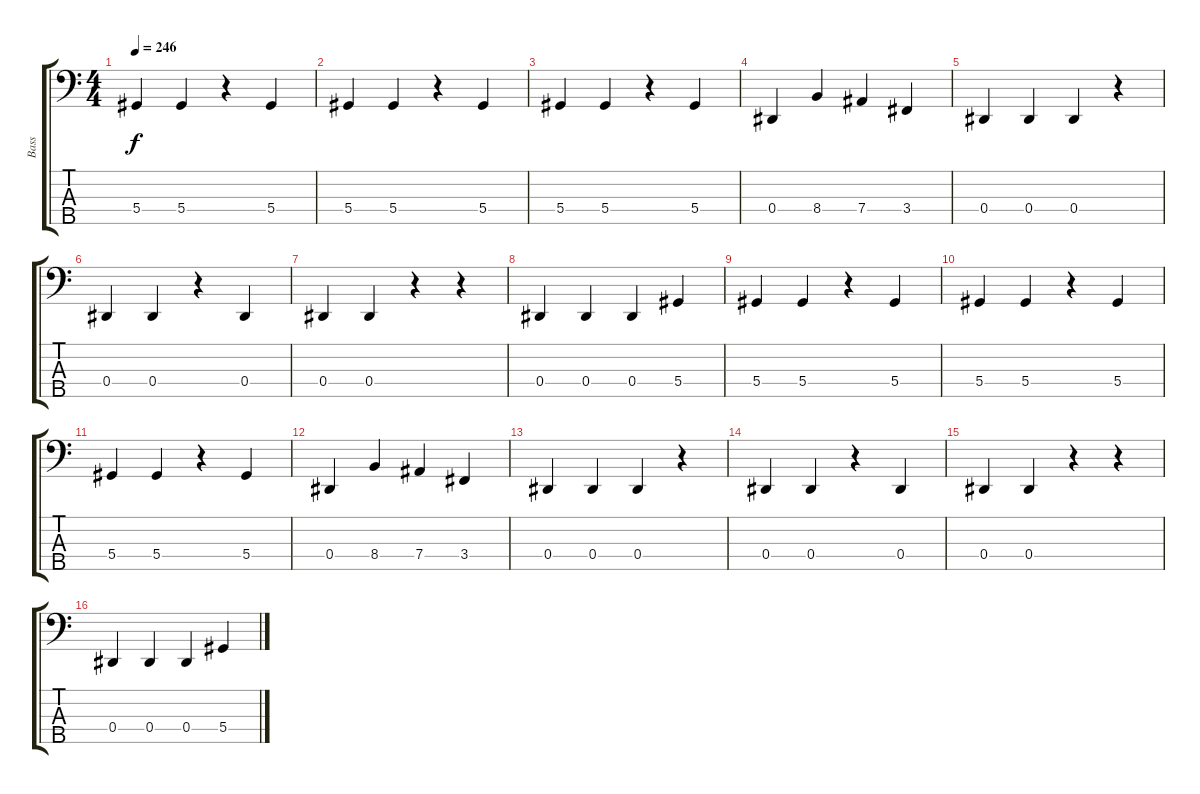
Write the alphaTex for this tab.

\track ("Bass" "Bass") {instrument electricbassfinger}
\staff {score tabs}
\tuning (Gb2 Db2 Ab1 Eb1 Bb0) {hide}
\ts (4 4)
\tempo 246
\clef f4
\ks c
5.4.4{dy f} 5.4.4 r.4 5.4.4 |
5.4.4 5.4.4 r.4 5.4.4 |
5.4.4 5.4.4 r.4 5.4.4 |
0.4.4 8.4.4 7.4.4 3.4.4 |
0.4.4 0.4.4 0.4.4 r.4 |
0.4.4 0.4.4 r.4 0.4.4 |
0.4.4 0.4.4 r.4 r.4 |
0.4.4 0.4.4 0.4.4 5.4.4 |
5.4.4 5.4.4 r.4 5.4.4 |
5.4.4 5.4.4 r.4 5.4.4 |
5.4.4 5.4.4 r.4 5.4.4 |
0.4.4 8.4.4 7.4.4 3.4.4 |
0.4.4 0.4.4 0.4.4 r.4 |
0.4.4 0.4.4 r.4 0.4.4 |
0.4.4 0.4.4 r.4 r.4 |
0.4.4 0.4.4 0.4.4 5.4.4
